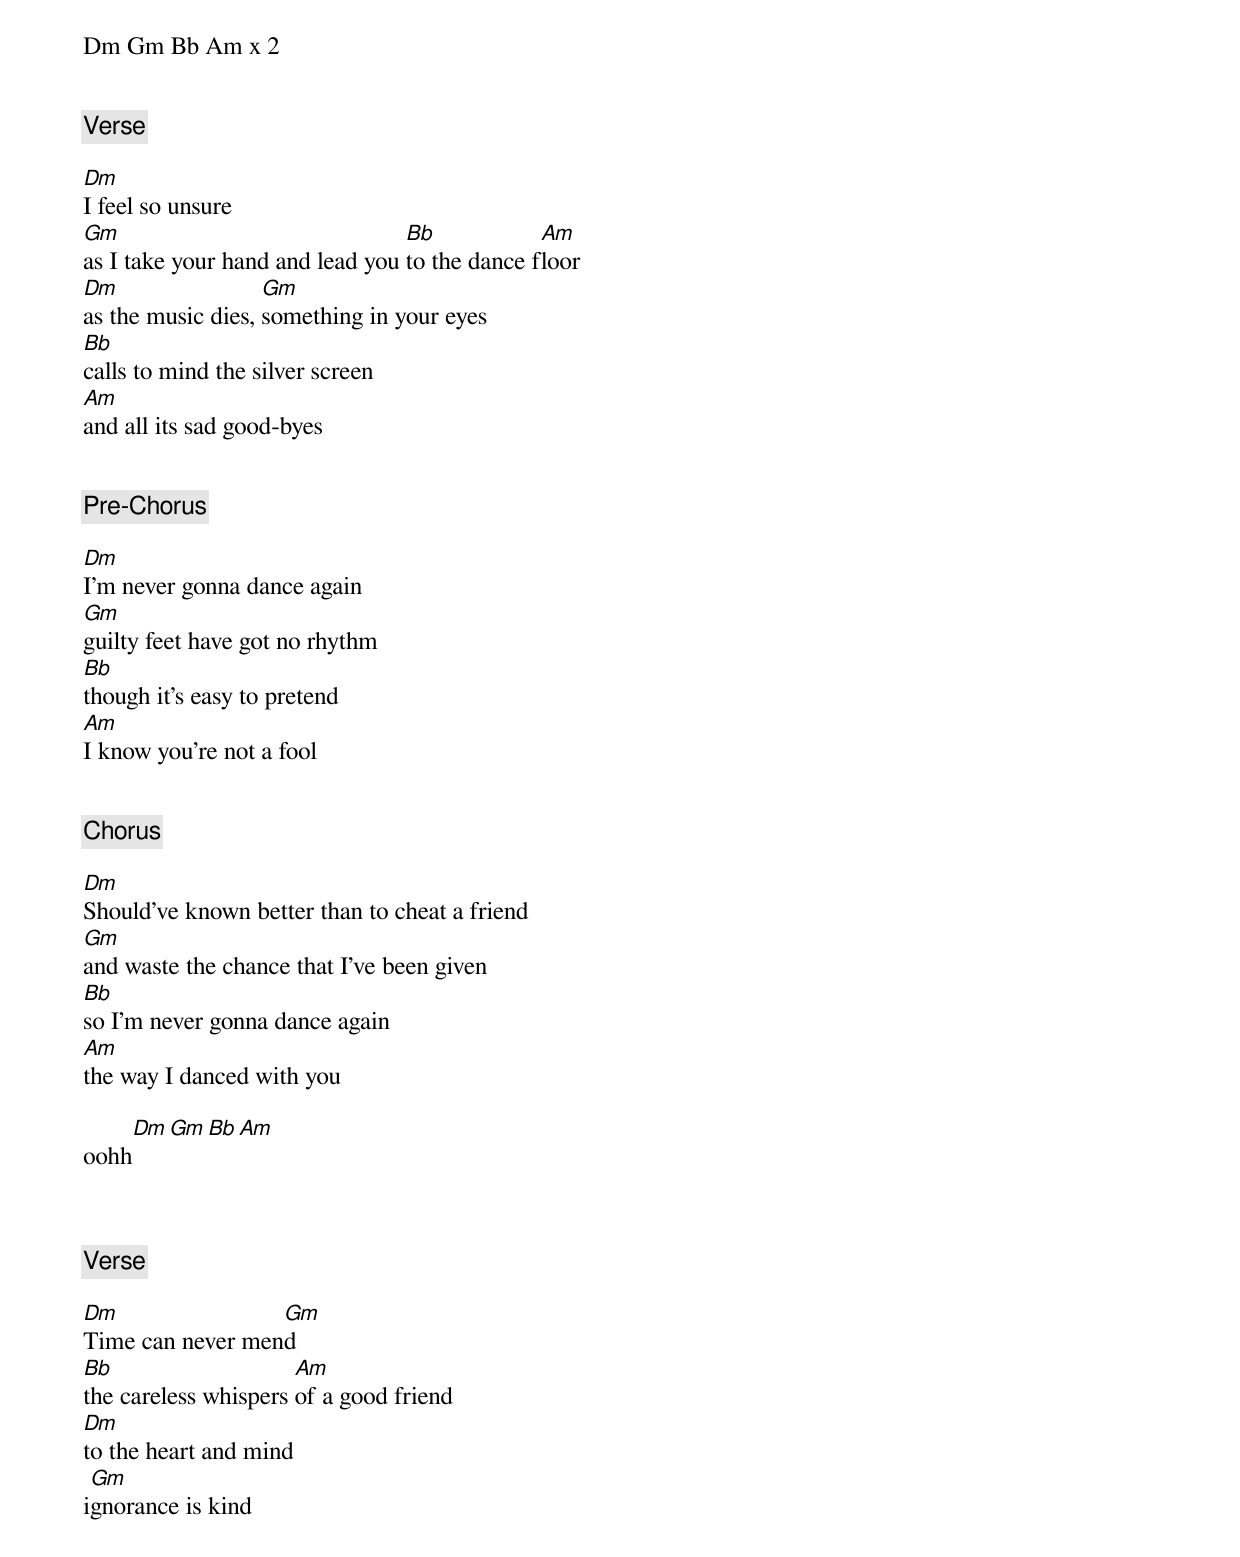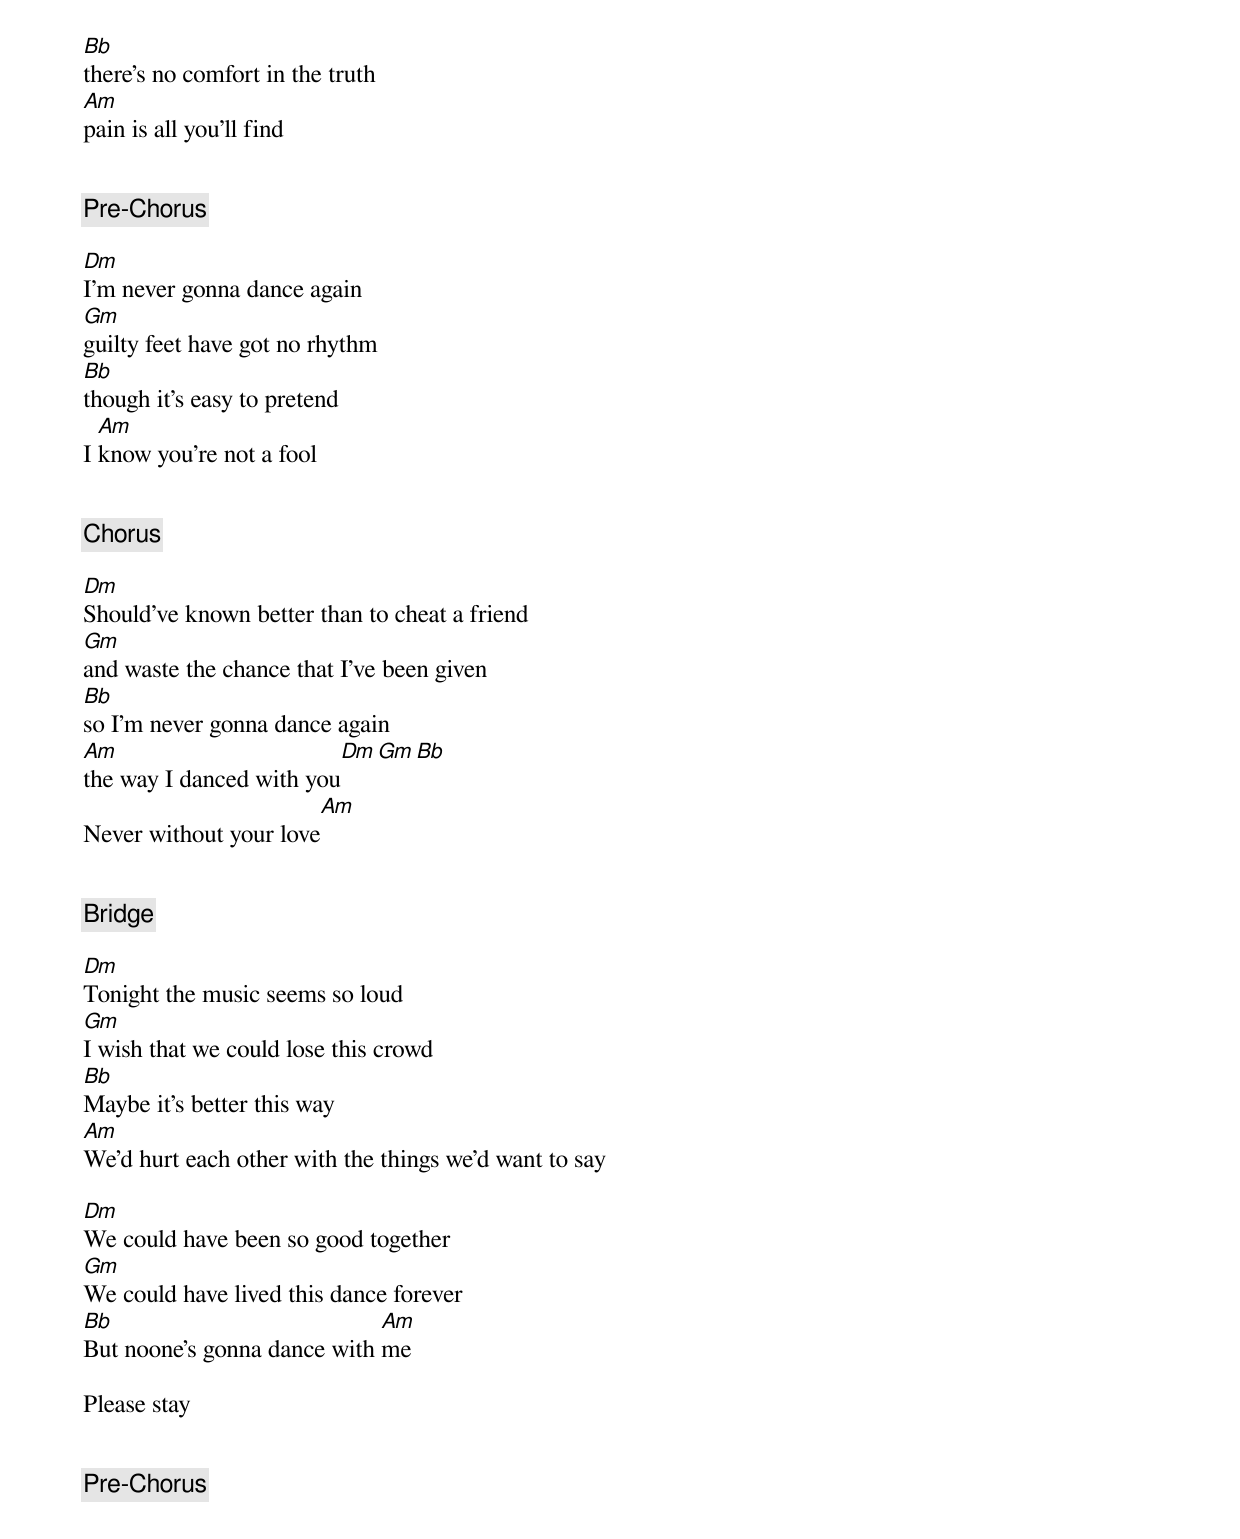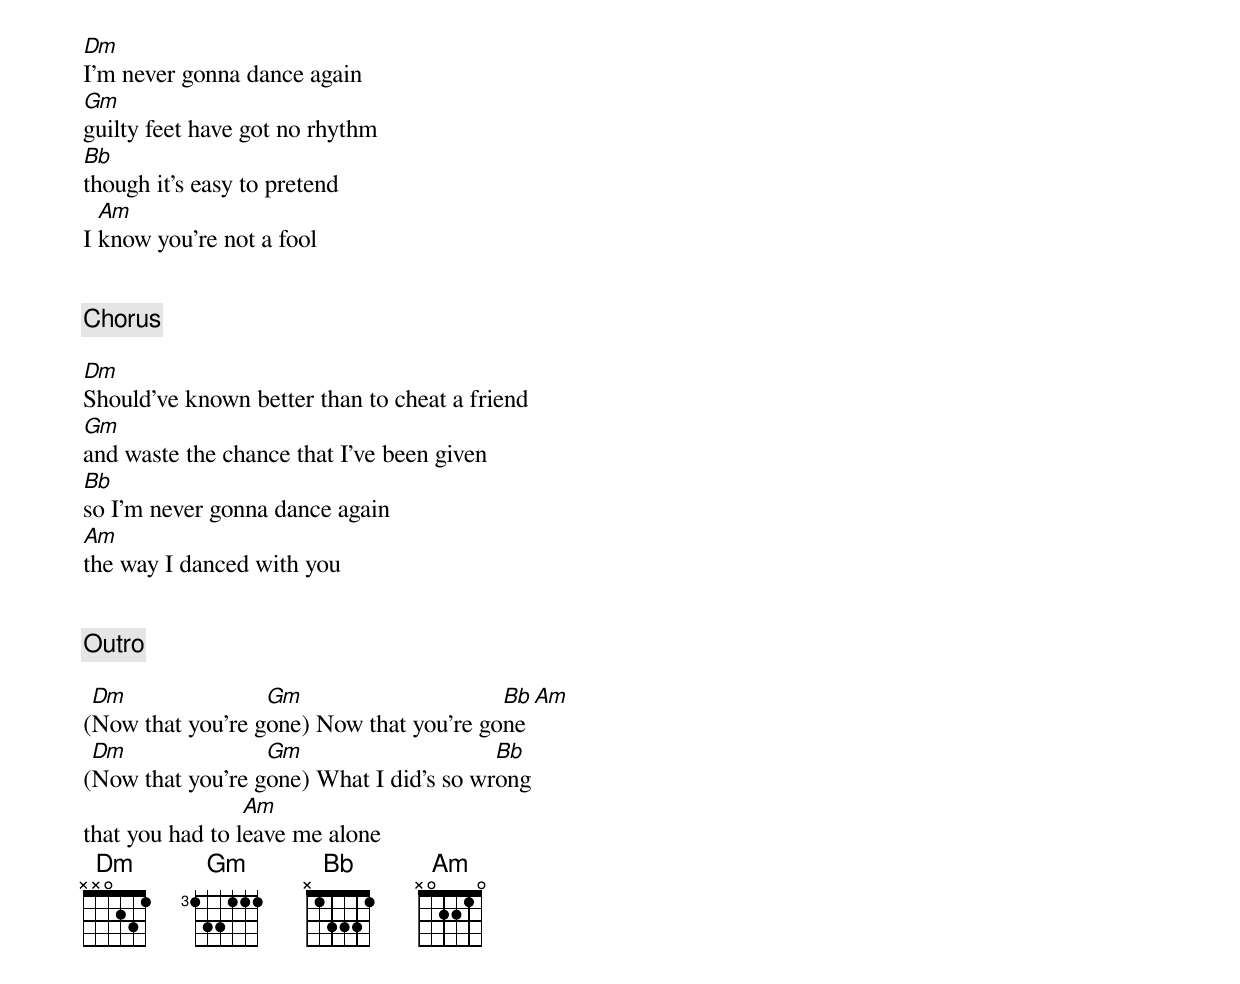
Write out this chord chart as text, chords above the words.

Dm Gm Bb Am x 2


[Verse]

Dm
I feel so unsure
Gm                               Bb            Am
as I take your hand and lead you to the dance floor
Dm                 Gm
as the music dies, something in your eyes
Bb
calls to mind the silver screen
Am
and all its sad good-byes


[Pre-Chorus]

Dm
I'm never gonna dance again
Gm
guilty feet have got no rhythm
Bb
though it's easy to pretend
Am
I know you're not a fool


[Chorus]

Dm
Should've known better than to cheat a friend
Gm
and waste the chance that I've been given
Bb
so I'm never gonna dance again
Am
the way I danced with you

    Dm Gm Bb Am
oohh

{all the same chords}


[Verse]

Dm                Gm
Time can never mend
Bb                    Am
the careless whispers of a good friend
Dm
to the heart and mind
 Gm
ignorance is kind
Bb
there's no comfort in the truth
Am
pain is all you'll find


[Pre-Chorus]

Dm
I'm never gonna dance again
Gm
guilty feet have got no rhythm
Bb
though it's easy to pretend
  Am
I know you're not a fool


[Chorus]

Dm
Should've known better than to cheat a friend
Gm
and waste the chance that I've been given
Bb
so I'm never gonna dance again
Am                          Dm   Gm   Bb
the way I danced with you
                       Am
Never without your love


[Bridge]

Dm
Tonight the music seems so loud
Gm
I wish that we could lose this crowd
Bb
Maybe it's better this way
Am
We'd hurt each other with the things we'd want to say

Dm
We could have been so good together
Gm
We could have lived this dance forever
Bb                           Am
But noone's gonna dance with me

Please stay


[Pre-Chorus]

Dm
I'm never gonna dance again
Gm
guilty feet have got no rhythm
Bb
though it's easy to pretend
  Am
I know you're not a fool


[Chorus]

Dm
Should've known better than to cheat a friend
Gm
and waste the chance that I've been given
Bb
so I'm never gonna dance again
Am
the way I danced with you


[Outro]

 Dm               Gm                     Bb    Am
(Now that you're gone) Now that you're gone
 Dm               Gm                     Bb
(Now that you're gone) What I did's so wrong
                 Am
that you had to leave me alone
